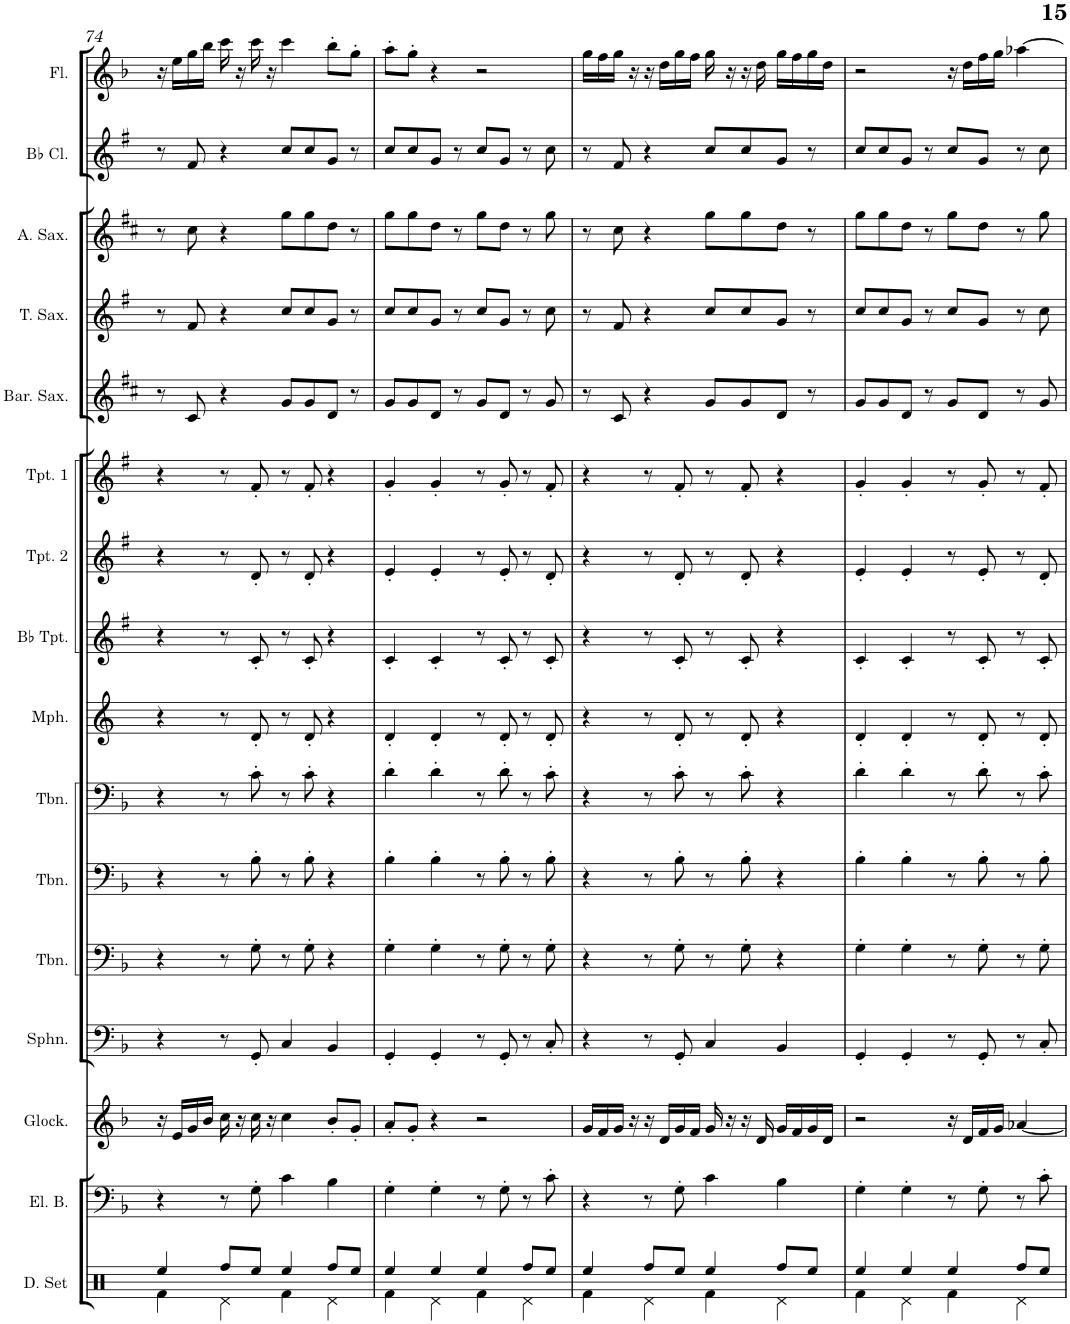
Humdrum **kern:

**kern	**kern	**kern	**kern	**kern	**kern	**kern	**kern	**kern	**kern	**kern	**kern	**kern	**kern	**kern	**kern
*part16	*part15	*part14	*part13	*part12	*part11	*part10	*part9	*part8	*part7	*part6	*part5	*part4	*part3	*part2	*part1
*staff16	*staff15	*staff14	*staff13	*staff12	*staff11	*staff10	*staff9	*staff8	*staff7	*staff6	*staff5	*staff4	*staff3	*staff2	*staff1
*I"Drumset	*I"Electric Bass	*I"Glockenspiel	*I"Sousaphone	*I"Trombone	*I"Trombone	*I"Trombone	*I"Mellophone	*I"Bb Trumpet	*I"Trumpet 2	*I"Trumpet 1	*I"Baritone Sax	*I"Tenor Sax	*I"Alto Sax	*I"Bb Clarinet	*I"Flute
*I'D. Set	*I'El. B.	*I'Glock.	*I'Sphn.	*I'Tbn.	*I'Tbn.	*I'Tbn.	*I'Mph.	*I'Bb Tpt.	*I'Tpt. 2	*I'Tpt. 1	*I'Bar. Sax.	*I'T. Sax.	*I'A. Sax.	*I'Bb Cl.	*I'Fl.
!!LO:PB:g=z
*clefX	*clefF4	*clefG2	*clefF4	*clefF4	*clefF4	*clefF4	*clefG2	*clefG2	*clefG2	*clefG2	*clefG2	*clefG2	*clefG2	*clefG2	*clefG2
*	*Trd7c12	*Trd-14c-24	*	*	*	*	*Trd4c7	*Trd1c2	*Trd1c2	*Trd1c2	*Trd12c21	*Trd8c14	*Trd5c9	*Trd1c2	*
*k[]	*k[b-]	*k[b-]	*k[b-]	*k[b-]	*k[b-]	*k[b-]	*k[]	*k[f#]	*k[f#]	*k[f#]	*k[f#c#]	*k[f#]	*k[f#c#]	*k[f#]	*k[b-]
*M4/4	*M4/4	*M4/4	*M4/4	*M4/4	*M4/4	*M4/4	*M4/4	*M4/4	*M4/4	*M4/4	*M4/4	*M4/4	*M4/4	*M4/4	*M4/4
=74	=74	=74	=74	=74	=74	=74	=74	=74	=74	=74	=74	=74	=74	=74	=74
*^	*	*	*	*	*	*	*	*	*	*	*	*	*	*	*
4Ree/	4Rf\	4r	16r	4r	4r	4r	4r	4r	4r	4r	4r	8r	8r	8r	8r	16r
.	.	.	16e/LL	.	.	.	.	.	.	.	.	.	.	.	.	16ee\LL
.	.	.	16g/	.	.	.	.	.	.	.	.	8c#/	8f#/	8cc#\	8f#/	16gg\
.	.	.	16b-/JJ	.	.	.	.	.	.	.	.	.	.	.	.	16bb-\JJ
8Rff/L	4Rd\	8r	16cc\	8r	8r	8r	8r	8r	8r	8r	8r	4r	4r	4r	4r	16ccc\
.	.	.	16r	.	.	.	.	.	.	.	.	.	.	.	.	16r
8Ree/J	.	8G'\	16cc\	8GG'/	8G'\	8B-'\	8c'\	8d'/	8c'/	8d'/	8f#'/	.	.	.	.	16ccc\
.	.	.	16r	.	.	.	.	.	.	.	.	.	.	.	.	16r
4Ree/	4Rf\	4c\	4cc\	4C/	8r	8r	8r	8r	8r	8r	8r	8g/L	8cc/L	8gg\L	8cc/L	4ccc\
.	.	.	.	.	8G'\	8B-'\	8c'\	8d'/	8c'/	8d'/	8f#'/	8g/	8cc/	8gg\	8cc/	.
8Rff/L	4Rd\	4B-\	8b-'/L	4BB-/	4r	4r	4r	4r	4r	4r	4r	8d/J	8g/J	8dd\J	8g/J	8bb-'\L
8Ree/J	.	.	8g'/J	.	.	.	.	.	.	.	.	8r	8r	8r	8r	8gg'\J
=75	=75	=75	=75	=75	=75	=75	=75	=75	=75	=75	=75	=75	=75	=75	=75	=75
4Ree/	4Rf\	4G'\	8a'/L	4GG'/	4G'\	4B-'\	4d'\	4d'/	4c'/	4e'/	4g'/	8g/L	8cc/L	8gg\L	8cc/L	8aa'\L
.	.	.	8g'/J	.	.	.	.	.	.	.	.	8g/	8cc/	8gg\	8cc/	8gg'\J
4Ree/	4Rd\	4G'\	4r	4GG'/	4G'\	4B-'\	4d'\	4d'/	4c'/	4e'/	4g'/	8d/J	8g/J	8dd\J	8g/J	4r
.	.	.	.	.	.	.	.	.	.	.	.	8r	8r	8r	8r	.
4Ree/	4Rf\	8r	2r	8r	8r	8r	8r	8r	8r	8r	8r	8g/L	8cc/L	8gg\L	8cc/L	2r
.	.	8G'\	.	8GG'/	8G'\	8B-'\	8d'\	8d'/	8c'/	8e'/	8g'/	8d/J	8g/J	8dd\J	8g/J	.
8Rff/L	4Rd\	8r	.	8r	8r	8r	8r	8r	8r	8r	8r	8r	8r	8r	8r	.
8Ree/J	.	8c'\	.	8C'/	8G'\	8B-'\	8c'\	8d'/	8c'/	8d'/	8f#'/	8g/	8cc\	8gg\	8cc\	.
=76	=76	=76	=76	=76	=76	=76	=76	=76	=76	=76	=76	=76	=76	=76	=76	=76
4Ree/	4Rf\	4r	16g/LL	4r	4r	4r	4r	4r	4r	4r	4r	8r	8r	8r	8r	16gg\LL
.	.	.	16f/	.	.	.	.	.	.	.	.	.	.	.	.	16ff\
.	.	.	16g/JJ	.	.	.	.	.	.	.	.	8c#/	8f#/	8cc#\	8f#/	16gg\JJ
.	.	.	16r	.	.	.	.	.	.	.	.	.	.	.	.	16r
8Rff/L	4Rd\	8r	16r	8r	8r	8r	8r	8r	8r	8r	8r	4r	4r	4r	4r	16r
.	.	.	16d/LL	.	.	.	.	.	.	.	.	.	.	.	.	16dd\LL
8Ree/J	.	8G'\	16g/	8GG'/	8G'\	8B-'\	8c'\	8d'/	8c'/	8d'/	8f#'/	.	.	.	.	16gg\
.	.	.	16f/JJ	.	.	.	.	.	.	.	.	.	.	.	.	16ff\JJ
4Ree/	4Rf\	4c\	16g/	4C/	8r	8r	8r	8r	8r	8r	8r	8g/L	8cc/L	8gg\L	8cc/L	16gg\
.	.	.	16r	.	.	.	.	.	.	.	.	.	.	.	.	16r
.	.	.	16r	.	8G'\	8B-'\	8c'\	8d'/	8c'/	8d'/	8f#'/	8g/	8cc/	8gg\	8cc/	16r
.	.	.	16d/	.	.	.	.	.	.	.	.	.	.	.	.	16dd\
8Rff/L	4Rd\	4B-\	16g/LL	4BB-/	4r	4r	4r	4r	4r	4r	4r	8d/J	8g/J	8dd\J	8g/J	16gg\LL
.	.	.	16f/	.	.	.	.	.	.	.	.	.	.	.	.	16ff\
8Ree/J	.	.	16g/	.	.	.	.	.	.	.	.	8r	8r	8r	8r	16gg\
.	.	.	16d/JJ	.	.	.	.	.	.	.	.	.	.	.	.	16dd\JJ
=77	=77	=77	=77	=77	=77	=77	=77	=77	=77	=77	=77	=77	=77	=77	=77	=77
4Ree/	4Rf\	4G'\	2r	4GG'/	4G'\	4B-'\	4d'\	4d'/	4c'/	4e'/	4g'/	8g/L	8cc/L	8gg\L	8cc/L	2r
.	.	.	.	.	.	.	.	.	.	.	.	8g/	8cc/	8gg\	8cc/	.
4Ree/	4Rd\	4G'\	.	4GG'/	4G'\	4B-'\	4d'\	4d'/	4c'/	4e'/	4g'/	8d/J	8g/J	8dd\J	8g/J	.
.	.	.	.	.	.	.	.	.	.	.	.	8r	8r	8r	8r	.
4Ree/	4Rf\	8r	16r	8r	8r	8r	8r	8r	8r	8r	8r	8g/L	8cc/L	8gg\L	8cc/L	16r
.	.	.	16d/LL	.	.	.	.	.	.	.	.	.	.	.	.	16dd\LL
.	.	8G'\	16f/	8GG'/	8G'\	8B-'\	8d'\	8d'/	8c'/	8e'/	8g'/	8d/J	8g/J	8dd\J	8g/J	16ff\
.	.	.	16g/JJ	.	.	.	.	.	.	.	.	.	.	.	.	16gg\JJ
8Rff/L	4Rd\	8r	[4a-X/	8r	8r	8r	8r	8r	8r	8r	8r	8r	8r	8r	8r	[4aa-X\
8Ree/J	.	8c'\	.	8C'/	8G'\	8B-'\	8c'\	8d'/	8c'/	8d'/	8f#'/	8g/	8cc\	8gg\	8cc\	.
*v	*v	*	*	*	*	*	*	*	*	*	*	*	*	*	*	*
=	=	=	=	=	=	=	=	=	=	=	=	=	=	=	=
*-	*-	*-	*-	*-	*-	*-	*-	*-	*-	*-	*-	*-	*-	*-	*-
